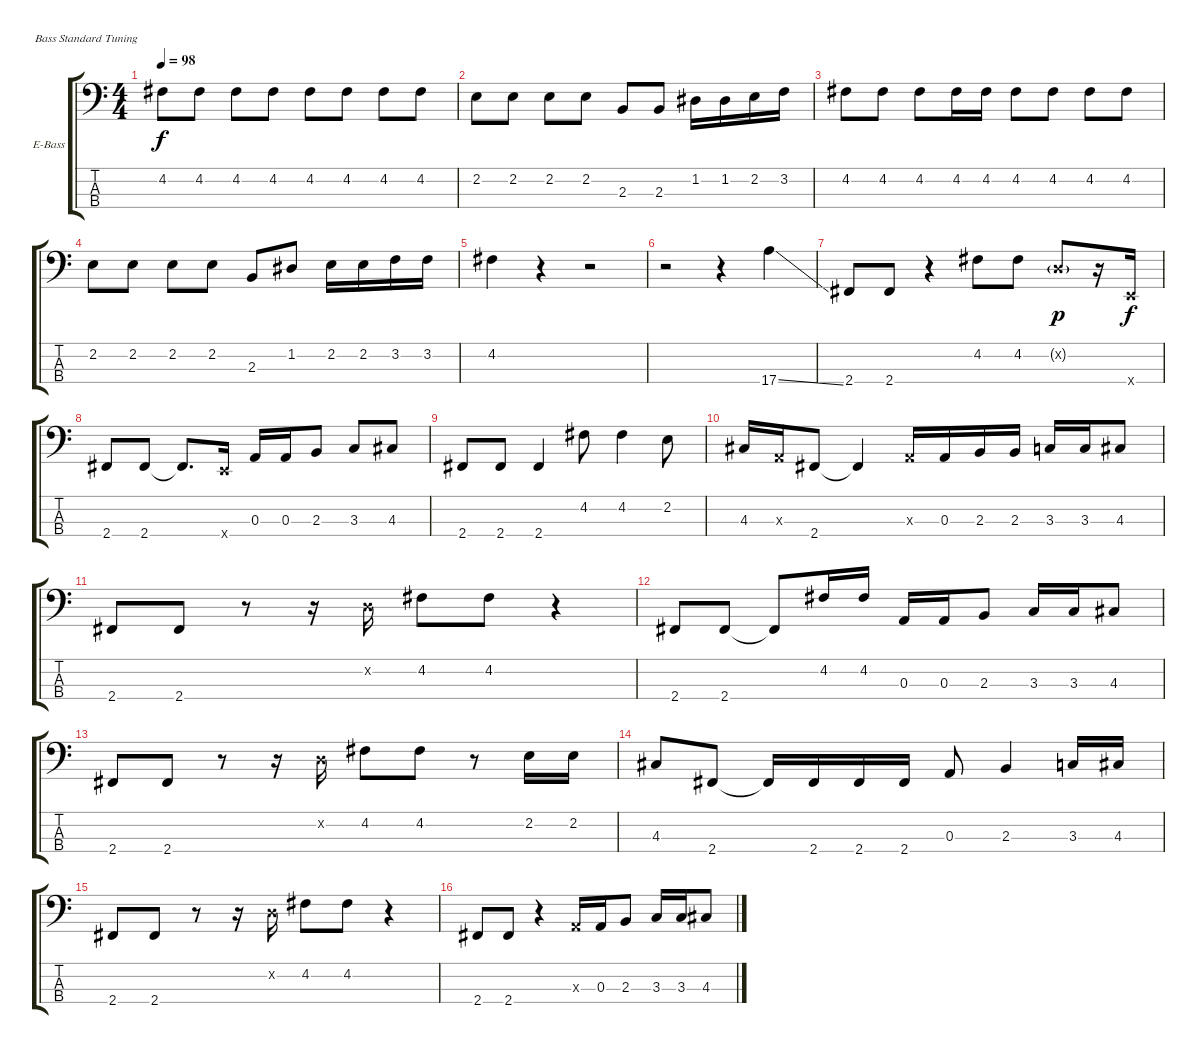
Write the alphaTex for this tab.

\bracketExtendMode groupsimilarinstruments
\firstSystemTrackNameOrientation horizontal
\otherSystemsTrackNameOrientation horizontal
\track ("Bass" "E-Bass") {instrument electricbassfinger}
\staff {score tabs}
\tuning (G2 D2 A1 E1)
\ts (4 4)
\tempo 98
\clef f4
\ks c
4.2.8{dy f} 4.2.8 4.2.8 4.2.8 4.2.8 4.2.8 4.2.8 4.2.8 |
2.2.8 2.2.8 2.2.8 2.2.8 2.3.8 2.3.8 1.2.16 1.2.16 2.2.16 3.2.16 |
4.2.8 4.2.8 4.2.8 4.2.16 4.2.16 4.2.8 4.2.8 4.2.8 4.2.8 |
2.2.8 2.2.8 2.2.8 2.2.8 2.3.8 1.2.8 2.2.16 2.2.16 3.2.16 3.2.16 |
4.2.4 r.4 r.2 |
r.2 r.4 17.4{ss}.4 |
2.4.8 2.4.8 r.4 4.2.8 4.2.8 0.2{g x}.8{dy p} r.16 0.4{x}.16{dy f} |
2.4.8 2.4.8 2.4{t}.8{d} 0.4{x}.16 0.3.16 0.3.16 2.3.8 3.3.8 4.3.8 |
2.4.8 2.4.8 2.4.4 4.2.8 4.2.4 2.2.8 |
4.3.16 0.3{x}.16 2.4.8 2.4{t}.4 0.3{x}.16 0.3.16 2.3.16 2.3.16 3.3.16 3.3.16 4.3.8 |
2.4.8 2.4.8 r.8 r.16 0.2{x}.16 4.2.8 4.2.8 r.4 |
2.4.8 2.4.8 2.4{t}.8 4.2.16 4.2.16 0.3.16 0.3.16 2.3.8 3.3.16 3.3.16 4.3.8 |
2.4.8 2.4.8 r.8 r.16 0.2{x}.16 4.2.8 4.2.8 r.8 2.2.16 2.2.16 |
4.3.8 2.4.8 2.4{t}.16 2.4.16 2.4.16 2.4.16 0.3.8 2.3.4 3.3.16 4.3.16 |
2.4.8 2.4.8 r.8 r.16 0.2{x}.16 4.2.8 4.2.8 r.4 |
2.4.8 2.4.8 r.4 0.3{x}.16 0.3.16 2.3.8 3.3.16 3.3.16 4.3.8
